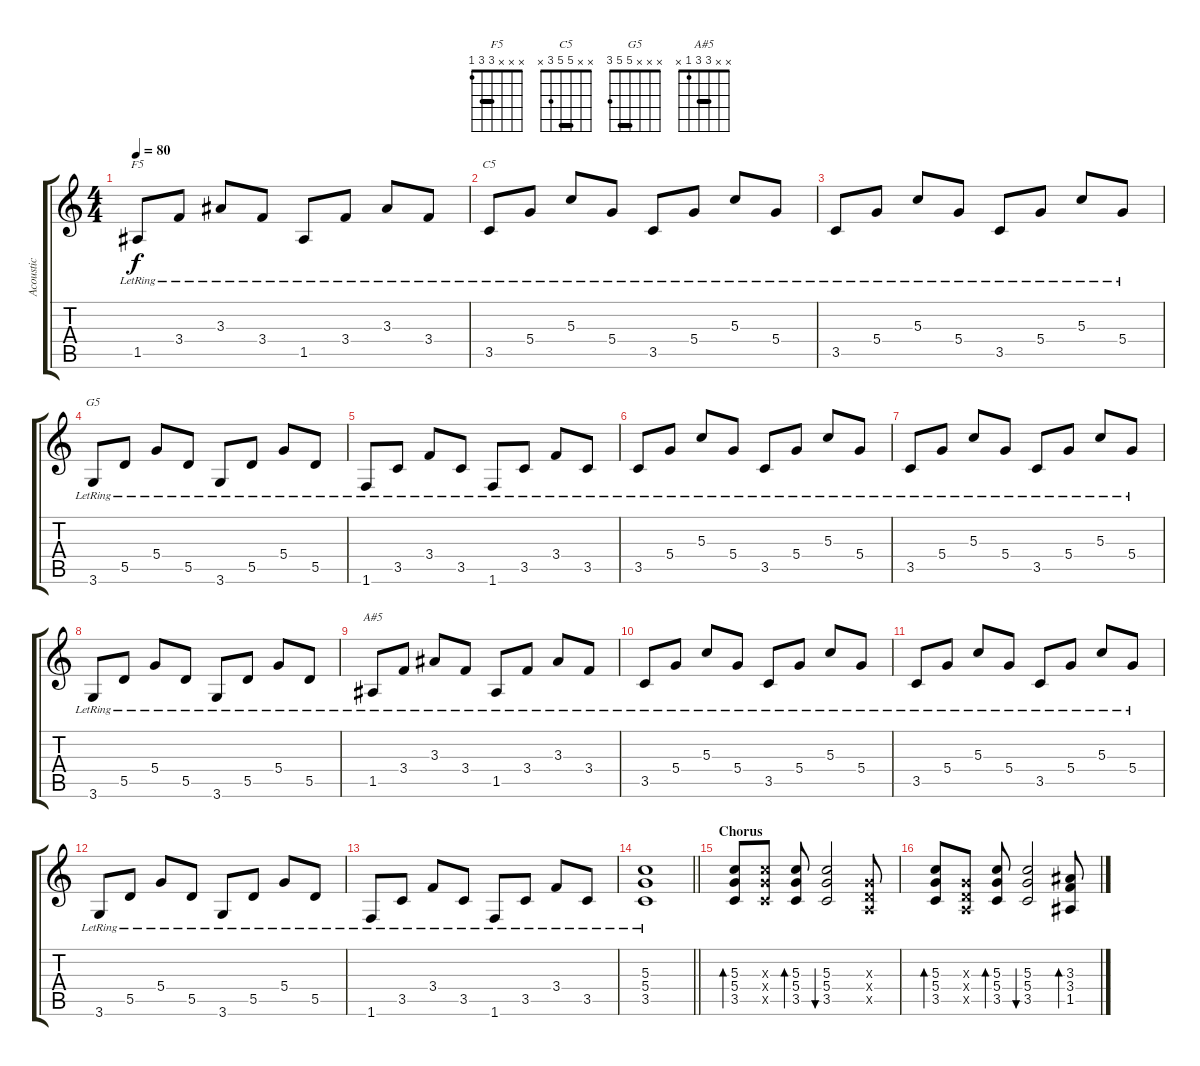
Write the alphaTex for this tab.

\track ("Acoustic" "Acoustic") {instrument acousticguitarsteel}
\staff {score tabs}
\tuning (E4 B3 G3 D3 A2 E2) {hide}
\chord ("F5" x x x 3 3 1) {barre 3}
\chord ("C5" x x 5 5 3 x) {barre 5}
\chord ("G5" x x x 5 5 3) {barre 5}
\chord ("A#5" x x 3 3 1 x) {barre 3}
\ts (4 4)
\tempo 80
\clef g2
\ks c
1.5{lr}.8{ch "F5" dy f} 3.4{lr}.8 3.3{lr}.8 3.4{lr}.8 1.5{lr}.8 3.4{lr}.8 3.3{lr}.8 3.4{lr}.8 |
3.5{lr}.8{ch "C5"} 5.4{lr}.8 5.3{lr}.8 5.4{lr}.8 3.5{lr}.8 5.4{lr}.8 5.3{lr}.8 5.4{lr}.8 |
3.5{lr}.8 5.4{lr}.8 5.3{lr}.8 5.4{lr}.8 3.5{lr}.8 5.4{lr}.8 5.3{lr}.8 5.4{lr}.8 |
3.6{lr}.8{ch "G5"} 5.5{lr}.8 5.4{lr}.8 5.5{lr}.8 3.6{lr}.8 5.5{lr}.8 5.4{lr}.8 5.5{lr}.8 |
1.6{lr}.8 3.5{lr}.8 3.4{lr}.8 3.5{lr}.8 1.6{lr}.8 3.5{lr}.8 3.4{lr}.8 3.5{lr}.8 |
3.5{lr}.8 5.4{lr}.8 5.3{lr}.8 5.4{lr}.8 3.5{lr}.8 5.4{lr}.8 5.3{lr}.8 5.4{lr}.8 |
3.5{lr}.8 5.4{lr}.8 5.3{lr}.8 5.4{lr}.8 3.5{lr}.8 5.4{lr}.8 5.3{lr}.8 5.4{lr}.8 |
3.6{lr}.8 5.5{lr}.8 5.4{lr}.8 5.5{lr}.8 3.6{lr}.8 5.5{lr}.8 5.4{lr}.8 5.5{lr}.8 |
1.5{lr}.8{ch "A#5"} 3.4{lr}.8 3.3{lr}.8 3.4{lr}.8 1.5{lr}.8 3.4{lr}.8 3.3{lr}.8 3.4{lr}.8 |
3.5{lr}.8 5.4{lr}.8 5.3{lr}.8 5.4{lr}.8 3.5{lr}.8 5.4{lr}.8 5.3{lr}.8 5.4{lr}.8 |
3.5{lr}.8 5.4{lr}.8 5.3{lr}.8 5.4{lr}.8 3.5{lr}.8 5.4{lr}.8 5.3{lr}.8 5.4{lr}.8 |
3.6{lr}.8 5.5{lr}.8 5.4{lr}.8 5.5{lr}.8 3.6{lr}.8 5.5{lr}.8 5.4{lr}.8 5.5{lr}.8 |
1.6{lr}.8 3.5{lr}.8 3.4{lr}.8 3.5{lr}.8 1.6{lr}.8 3.5{lr}.8 3.4{lr}.8 3.5{lr}.8 |
\barLineRight lightlight
(5.3{lr} 5.4{lr} 3.5{lr}).1 |
\section ("" "Chorus")
(5.3 5.4 3.5).8{bd 120} (5.3{x} 5.4{x} 3.5{x}).8 (5.3 5.4 3.5).8{bd 120} (5.3 5.4 3.5).2{bu 120} (0.3{x} 0.4{x} 0.5{x}).8 |
(5.3 5.4 3.5).8{bd 120} (0.3{x} 0.4{x} 0.5{x}).8 (5.3 5.4 3.5).8{bd 120} (5.3 5.4 3.5).2{bu 120} (3.3 3.4 1.5).8{bd 120}
